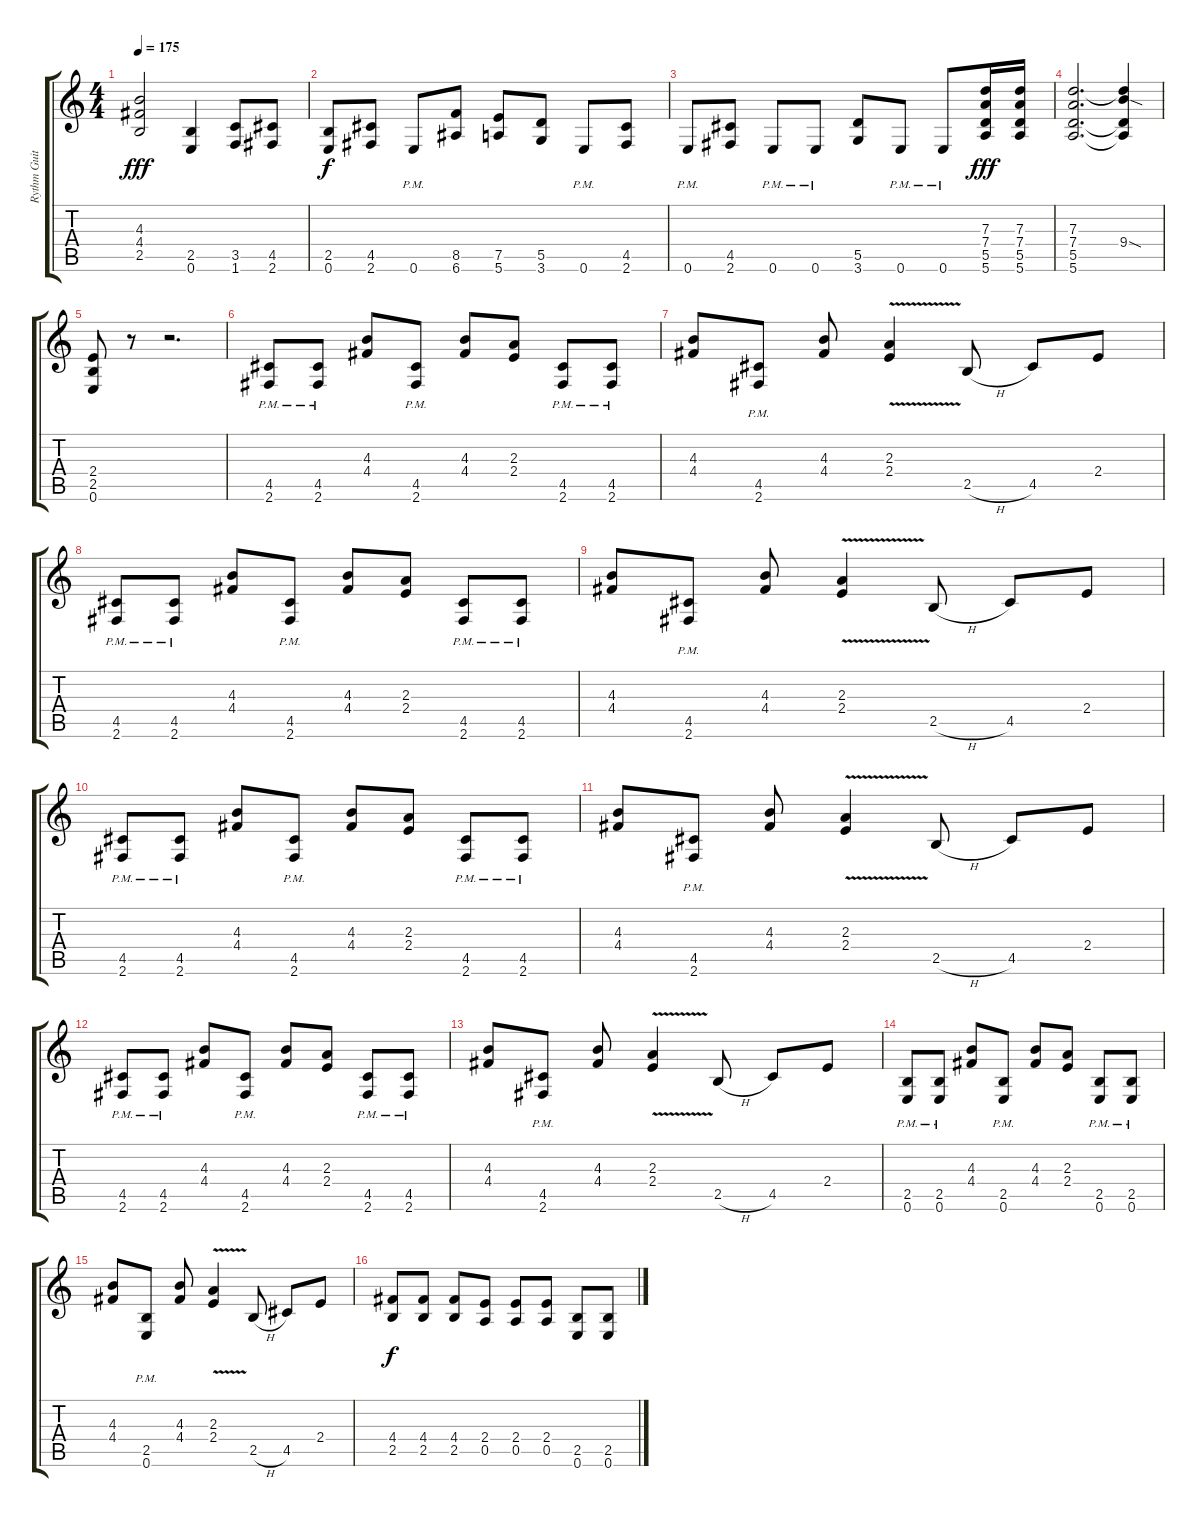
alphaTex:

\track ("Rythm Guitar" "Rythm Guit") {instrument distortionguitar}
\staff {score tabs}
\tuning (E4 B3 G3 D3 A2 E2) {hide}
\ts (4 4)
\tempo 175
\clef g2
\ks c
(4.3 4.4 2.5).2{dy fff} (2.5 0.6).4 (3.5 1.6).8 (4.5 2.6).8 |
(2.5 0.6).8{dy f} (4.5 2.6).8 0.6{pm}.8 (8.5 6.6).8 (7.5 5.6).8 (5.5 3.6).8 0.6{pm}.8 (4.5 2.6).8 |
0.6{pm}.8 (4.5 2.6).8 0.6{pm}.8 0.6{pm}.8 (5.5 3.6).8 0.6{pm}.8 0.6{pm}.8 (7.3 7.4 5.5 5.6).16{dy fff} (7.3 7.4 5.5 5.6).16 |
(7.3 7.4 5.5 5.6).2{d} (7.3{t} 9.4{sod} 5.5{t} 5.6{t}).4 |
(2.4 2.5 0.6).8 r.8 r.2{d} |
(4.5{pm} 2.6{pm}).8 (4.5{pm} 2.6{pm}).8 (4.3 4.4).8 (4.5{pm} 2.6{pm}).8 (4.3 4.4).8 (2.3 2.4).8 (4.5{pm} 2.6{pm}).8 (4.5{pm} 2.6{pm}).8 |
(4.3 4.4).8 (4.5{pm} 2.6{pm}).8 (4.3 4.4).8 (2.3{v} 2.4{v}).4 2.5{h}.8 4.5.8 2.4.8 |
(4.5{pm} 2.6{pm}).8 (4.5{pm} 2.6{pm}).8 (4.3 4.4).8 (4.5{pm} 2.6{pm}).8 (4.3 4.4).8 (2.3 2.4).8 (4.5{pm} 2.6{pm}).8 (4.5{pm} 2.6{pm}).8 |
(4.3 4.4).8 (4.5{pm} 2.6{pm}).8 (4.3 4.4).8 (2.3{v} 2.4{v}).4 2.5{h}.8 4.5.8 2.4.8 |
(4.5{pm} 2.6{pm}).8 (4.5{pm} 2.6{pm}).8 (4.3 4.4).8 (4.5{pm} 2.6{pm}).8 (4.3 4.4).8 (2.3 2.4).8 (4.5{pm} 2.6{pm}).8 (4.5{pm} 2.6{pm}).8 |
(4.3 4.4).8 (4.5{pm} 2.6{pm}).8 (4.3 4.4).8 (2.3{v} 2.4{v}).4 2.5{h}.8 4.5.8 2.4.8 |
(4.5{pm} 2.6{pm}).8 (4.5{pm} 2.6{pm}).8 (4.3 4.4).8 (4.5{pm} 2.6{pm}).8 (4.3 4.4).8 (2.3 2.4).8 (4.5{pm} 2.6{pm}).8 (4.5{pm} 2.6{pm}).8 |
(4.3 4.4).8 (4.5{pm} 2.6{pm}).8 (4.3 4.4).8 (2.3{v} 2.4{v}).4 2.5{h}.8 4.5.8 2.4.8 |
(2.5{pm} 0.6{pm}).8 (2.5{pm} 0.6{pm}).8 (4.3 4.4).8 (2.5{pm} 0.6{pm}).8 (4.3 4.4).8 (2.3 2.4).8 (2.5{pm} 0.6{pm}).8 (2.5{pm} 0.6{pm}).8 |
(4.3 4.4).8 (2.5{pm} 0.6{pm}).8 (4.3 4.4).8 (2.3{v} 2.4{v}).4 2.5{h}.8 4.5.8 2.4.8 |
(4.4 2.5).8{dy f} (4.4 2.5).8 (4.4 2.5).8 (2.4 0.5).8 (2.4 0.5).8 (2.4 0.5).8 (2.5 0.6).8 (2.5 0.6).8
